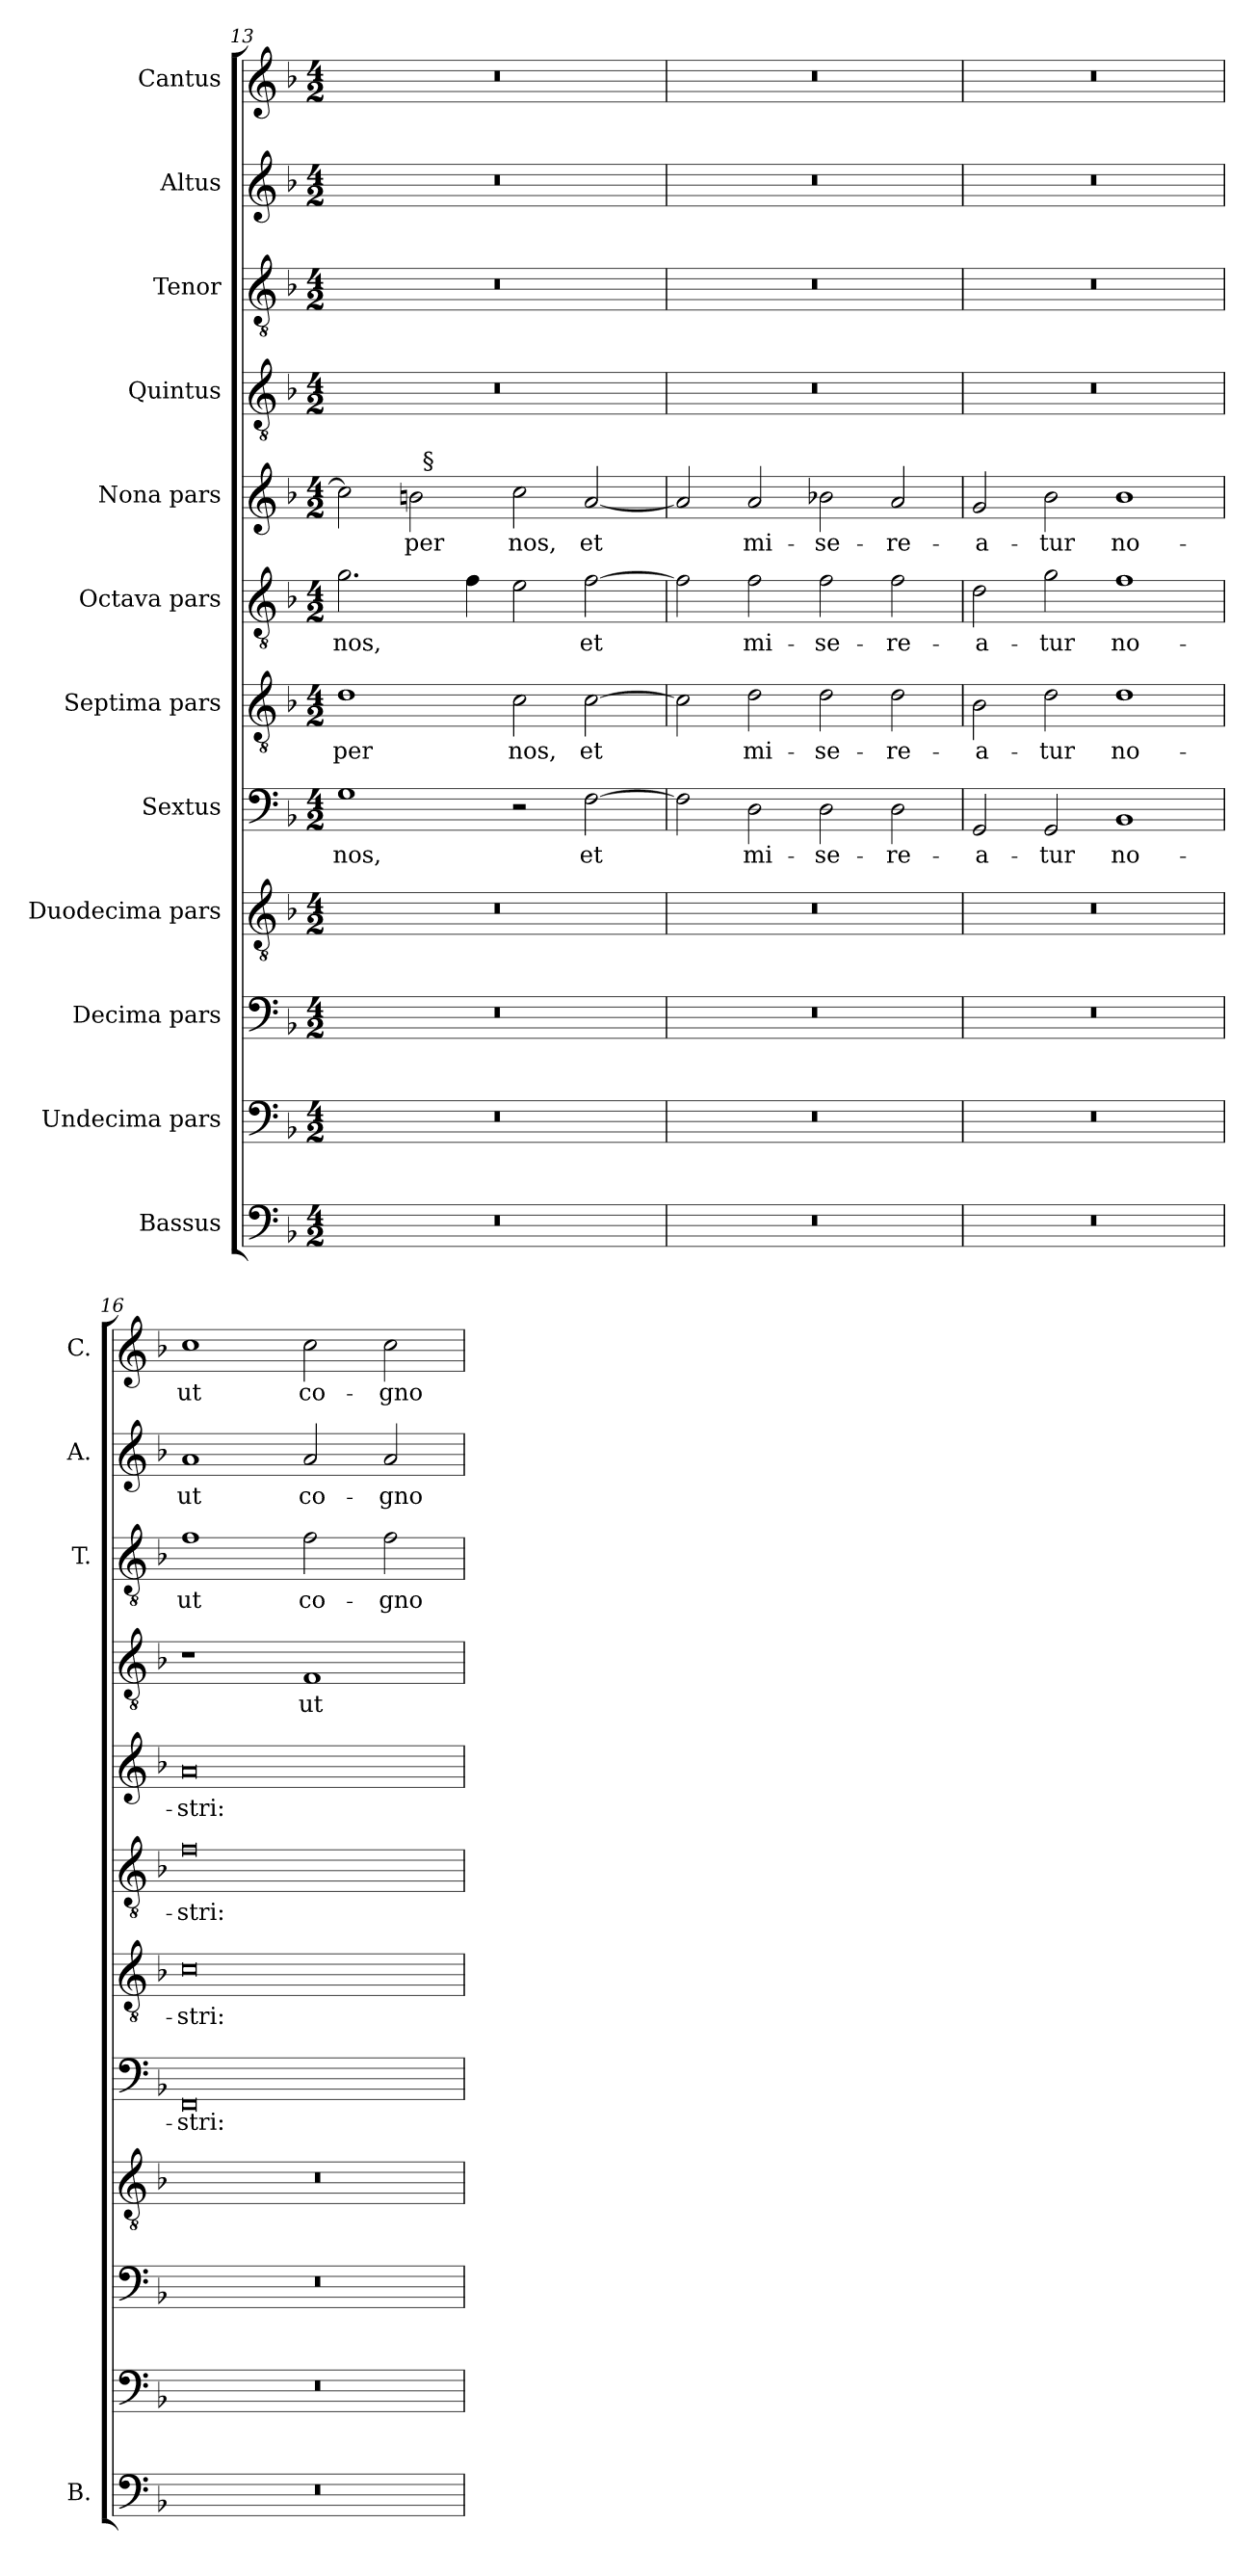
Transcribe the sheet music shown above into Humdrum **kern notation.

**kern	**kern	**kern	**kern	**kern	**text	**kern	**text	**kern	**text	**kern	**text	**kern	**text	**kern	**text	**kern	**text	**kern	**text
*part12	*part11	*part10	*part9	*part8	*part8	*part7	*part7	*part6	*part6	*part5	*part5	*part4	*part4	*part3	*part3	*part2	*part2	*part1	*part1
*staff12	*staff11	*staff10	*staff9	*staff8	*staff8	*staff7	*staff7	*staff6	*staff6	*staff5	*staff5	*staff4	*staff4	*staff3	*staff3	*staff2	*staff2	*staff1	*staff1
*I"Bassus	*I"Undecima pars	*I"Decima pars	*I"Duodecima pars	*I"Sextus	*	*I"Septima pars	*	*I"Octava pars	*	*I"Nona pars	*	*I"Quintus	*	*I"Tenor	*	*I"Altus	*	*I"Cantus	*
*I'B.	*	*	*	*	*	*	*	*	*	*	*	*	*	*I'T.	*	*I'A.	*	*I'C.	*
*clefF4	*clefF4	*clefF4	*clefGv2	*clefF4	*	*clefGv2	*	*clefGv2	*	*clefG2	*	*clefGv2	*	*clefGv2	*	*clefG2	*	*clefG2	*
*	*	*	*ITrd7c12	*	*	*ITrd7c12	*	*ITrd7c12	*	*	*	*ITrd7c12	*	*ITrd7c12	*	*	*	*	*
*k[b-]	*k[b-]	*k[b-]	*k[b-]	*k[b-]	*	*k[b-]	*	*k[b-]	*	*k[b-]	*	*k[b-]	*	*k[b-]	*	*k[b-]	*	*k[b-]	*
*F:	*F:	*F:	*F:	*F:	*	*F:	*	*F:	*	*F:	*	*F:	*	*F:	*	*F:	*	*F:	*
*M4/2	*M4/2	*M4/2	*M4/2	*M4/2	*	*M4/2	*	*M4/2	*	*M4/2	*	*M4/2	*	*M4/2	*	*M4/2	*	*M4/2	*
=13	=13	=13	=13	=13	=13	=13	=13	=13	=13	=13	=13	=13	=13	=13	=13	=13	=13	=13	=13
!LO:N:vis=1	!LO:N:vis=1	!LO:N:vis=1	!LO:N:vis=1	!	!LO:LY:b	!	!LO:LY:b	!	!LO:LY:b	!	!	!LO:N:vis=1	!	!LO:N:vis=1	!	!LO:N:vis=1	!	!LO:N:vis=1	!
*	*	*	*	*	*	*	*	*	*	*^	*	*	*	*	*	*	*	*	*
0r	0r	0r	0r	1G	nos,	1D	-per	2.G\	nos,	2cc\]	2ryy	.	0r	.	0r	.	0r	.	0r	.
!	!	!	!	!	!	!	!	!	!	!	!	!LO:LY:b	!	!	!	!	!	!	!	!
.	.	.	.	.	.	.	.	.	.	2b\	32ryy	-per	.	.	.	.	.	.	.	.
!	!	!	!	!	!	!	!	!	!	!	!LO:TX:a:t=§	!	!	!	!	!	!	!	!	!
.	.	.	.	.	.	.	.	.	.	.	1ryy	.	.	.	.	.	.	.	.	.
.	.	.	.	.	.	.	.	4F\	.	.	.	.	.	.	.	.	.	.	.	.
!	!	!	!	!	!	!	!LO:LY:b	!	!	!	!	!LO:LY:b	!	!	!	!	!	!	!	!
.	.	.	.	2r	.	2C\	nos,	2E\	.	2cc\	.	nos,	.	.	.	.	.	.	.	.
!	!	!	!	!	!LO:LY:b	!	!LO:LY:b	!	!LO:LY:b	!	!	!LO:LY:b	!	!	!	!	!	!	!	!
.	.	.	.	[>2F\	et	[>2C\	et	[>2F\	et	[<2a/	.	et	.	.	.	.	.	.	.	.
.	.	.	.	.	.	.	.	.	.	.	4...ryy	.	.	.	.	.	.	.	.	.
=14	=14	=14	=14	=14	=14	=14	=14	=14	=14	=14	=14	=14	=14	=14	=14	=14	=14	=14	=14	=14
!LO:N:vis=1	!LO:N:vis=1	!LO:N:vis=1	!LO:N:vis=1	!	!	!	!	!	!	!	!	!	!LO:N:vis=1	!	!LO:N:vis=1	!	!LO:N:vis=1	!	!LO:N:vis=1	!
*	*	*	*	*	*	*	*	*	*	*v	*v	*	*	*	*	*	*	*	*	*
0r	0r	0r	0r	2F\]	.	2C\]	.	2F\]	.	2a/]	.	0r	.	0r	.	0r	.	0r	.
!	!	!	!	!	!LO:LY:b	!	!LO:LY:b	!	!LO:LY:b	!	!LO:LY:b	!	!	!	!	!	!	!	!
.	.	.	.	2D\	mi-	2D\	mi-	2F\	mi-	2a/	mi-	.	.	.	.	.	.	.	.
!	!	!	!	!	!LO:LY:b	!	!LO:LY:b	!	!LO:LY:b	!	!LO:LY:b	!	!	!	!	!	!	!	!
.	.	.	.	2D\	-se-	2D\	-se-	2F\	-se-	2b-X\	-se-	.	.	.	.	.	.	.	.
!	!	!	!	!	!LO:LY:b	!	!LO:LY:b	!	!LO:LY:b	!	!LO:LY:b	!	!	!	!	!	!	!	!
.	.	.	.	2D\	-re-	2D\	-re-	2F\	-re-	2a/	-re-	.	.	.	.	.	.	.	.
=15	=15	=15	=15	=15	=15	=15	=15	=15	=15	=15	=15	=15	=15	=15	=15	=15	=15	=15	=15
!LO:N:vis=1	!LO:N:vis=1	!LO:N:vis=1	!LO:N:vis=1	!	!LO:LY:b	!	!LO:LY:b	!	!LO:LY:b	!	!LO:LY:b	!LO:N:vis=1	!	!LO:N:vis=1	!	!LO:N:vis=1	!	!LO:N:vis=1	!
0r	0r	0r	0r	2GG/	-a-	2BB-\	-a-	2D\	-a-	2g/	-a-	0r	.	0r	.	0r	.	0r	.
!	!	!	!	!	!LO:LY:b	!	!LO:LY:b	!	!LO:LY:b	!	!LO:LY:b	!	!	!	!	!	!	!	!
.	.	.	.	2GG/	-tur	2D\	-tur	2G\	-tur	2b-\	-tur	.	.	.	.	.	.	.	.
!	!	!	!	!	!LO:LY:b	!	!LO:LY:b	!	!LO:LY:b	!	!LO:LY:b	!	!	!	!	!	!	!	!
.	.	.	.	1BB-	no-	1D	no-	1F	no-	1b-	no-	.	.	.	.	.	.	.	.
=16	=16	=16	=16	=16	=16	=16	=16	=16	=16	=16	=16	=16	=16	=16	=16	=16	=16	=16	=16
!LO:N:vis=1	!LO:N:vis=1	!LO:N:vis=1	!LO:N:vis=1	!	!LO:LY:b	!	!LO:LY:b	!	!LO:LY:b	!	!LO:LY:b	!	!	!	!LO:LY:b	!	!LO:LY:b	!	!LO:LY:b
0r	0r	0r	0r	0FF	-stri:	0C	-stri:	0F	-stri:	0a	-stri:	1r	.	1F	ut	1a	ut	1cc	ut
!	!	!	!	!	!	!	!	!	!	!	!	!	!LO:LY:b	!	!LO:LY:b	!	!LO:LY:b	!	!LO:LY:b
.	.	.	.	.	.	.	.	.	.	.	.	1FF	ut	2F\	co-	2a/	co-	2cc\	co-
!	!	!	!	!	!	!	!	!	!	!	!	!	!	!	!LO:LY:b	!	!LO:LY:b	!	!LO:LY:b
.	.	.	.	.	.	.	.	.	.	.	.	.	.	2F\	-gno-	2a/	-gno-	2cc\	-gno-
=	=	=	=	=	=	=	=	=	=	=	=	=	=	=	=	=	=	=	=
*-	*-	*-	*-	*-	*-	*-	*-	*-	*-	*-	*-	*-	*-	*-	*-	*-	*-	*-	*-
